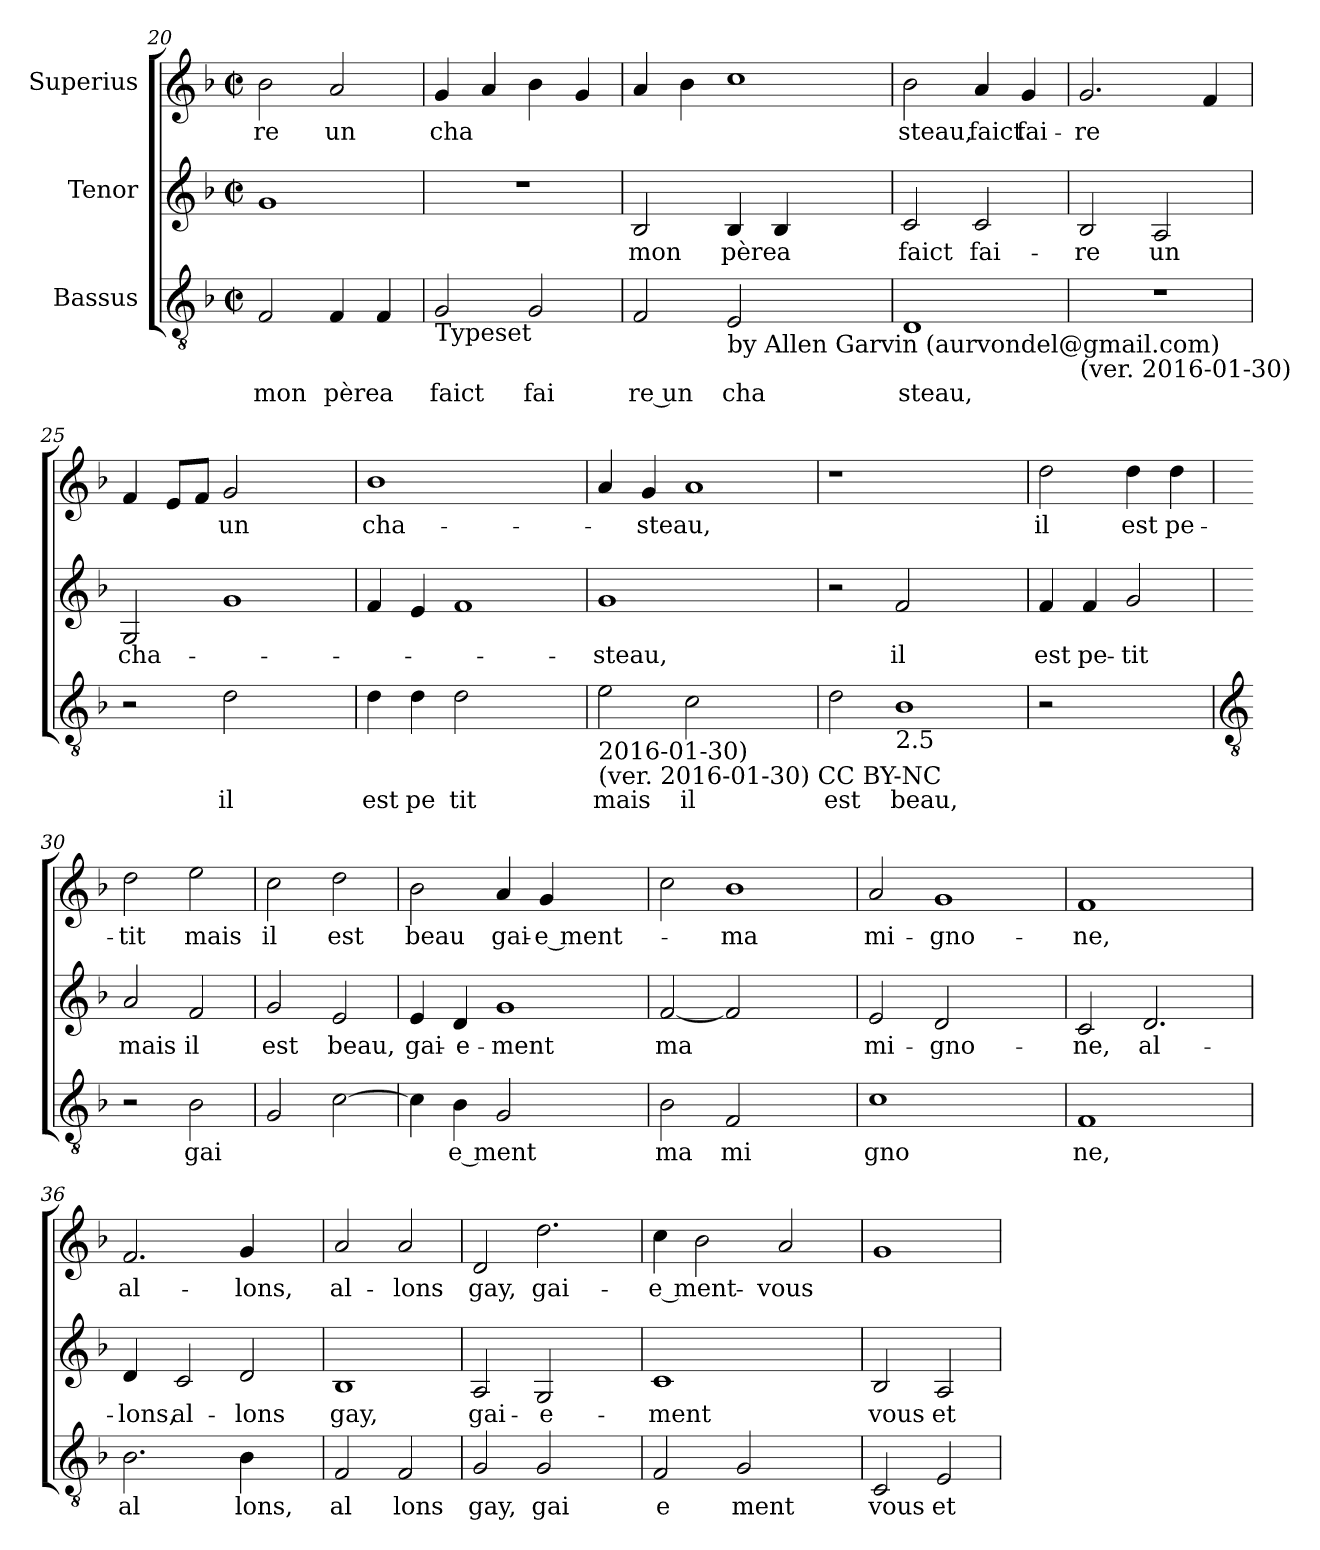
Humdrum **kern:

**kern	**text	**kern	**text	**kern	**text
*part3	*part3	*part2	*part2	*part1	*part1
*staff3	*staff3	*staff2	*staff2	*staff1	*staff1
*I"Bassus	*	*I"Tenor	*	*I"Superius	*
!!LO:LB:g=z
*clefGv2	*	*clefG2	*	*clefG2	*
*k[b-]	*	*k[b-]	*	*k[b-]	*
*F:	*	*F:	*	*F:	*
*M2/2	*	*M2/2	*	*M2/2	*
*met(c|)	*	*met(c|)	*	*met(c|)	*
=20A	=20A	=20A	=20A	=20A	=20A
!	!LO:LY:b	!	!	!	!LO:LY:b
2F/	mon	1g	.	2b-\	re
!	!LO:LY:b	!	!	!	!LO:LY:b
4F/	père	.	.	2a/	un
!	!LO:LY:b	!	!	!	!
4F/	a	.	.	.	.
!!LO:LB:g=z
=21	=21	=21	=21	=21	=21
!LO:TX:b:t=Typeset	!	!	!	!	!
!	!LO:LY:b	!	!	!	!LO:LY:b
2G/	faict	1r	.	4g/	cha
.	.	.	.	4a/	.
!	!LO:LY:b	!	!	!	!
2G/	fai	.	.	4b-\	.
.	.	.	.	4g/	.
!!LO:LB:g=z
=22	=22	=22	=22	=22	=22
!	!LO:LY:b	!	!LO:LY:b	!	!
2F/	re un	2B-/	mon	4a/	.
.	.	.	.	4b-\	.
!LO:TX:b:t=by Allen Garvin (aurvondel@gmail.com)	!	!	!	!	!
!	!LO:LY:b	!	!LO:LY:b	!	!
2E/	cha	4B-/	père	1cc	.
!	!	!	!LO:LY:b	!	!
.	.	4B-/	a	.	.
2ryy	.	2ryy	.	.	.
=23	=23	=23	=23	=23	=23
!	!LO:LY:b	!	!LO:LY:b	!	!LO:LY:b
1D	steau,	2c/	faict	2b-\	steau,
!	!	!	!LO:LY:b	!	!LO:LY:b
.	.	2c/	fai-	4a/	faict
!	!	!	!	!	!LO:LY:b
.	.	.	.	4g/	fai-
=24	=24	=24	=24	=24	=24
!LO:TX:b:t=(ver. 2016-01-30)	!	!	!	!	!
!	!	!	!LO:LY:b	!	!LO:LY:b
1r	.	2B-/	-re	2.g/	-re
!	!	!	!LO:LY:b	!	!
.	.	2A/	un	.	.
.	.	.	.	4f/	.
=25	=25	=25	=25	=25	=25
!	!	!	!LO:LY:b	!	!
2r	.	2G/	cha-	4f/	.
.	.	.	.	8e/L	.
.	.	.	.	8f/J	.
!	!LO:LY:b	!	!	!	!LO:LY:b
2d\	il	1g	.	2g/	un
2ryy	.	.	.	2ryy	.
=26	=26	=26	=26	=26	=26
!	!LO:LY:b	!	!	!	!LO:LY:b
4d\	est	4f/	.	1b-	cha-
!	!LO:LY:b	!	!	!	!
4d\	pe	4e/	.	.	.
!	!LO:LY:b	!	!	!	!
2d\	tit	1f	.	.	.
2ryy	.	.	.	2ryy	.
=27	=27	=27	=27	=27	=27
!LO:TX:b:t=2016-01-30)	!	!	!	!	!
!LO:TX:b:t=(ver. 2016-01-30) CC BY-NC	!	!	!	!	!
!	!LO:LY:b	!	!LO:LY:b	!	!
2e\	mais	1g	-steau,	4a/	.
!	!	!	!	!	!LO:LY:b
.	.	.	.	4g/	-steau,
!	!LO:LY:b	!	!	!	!
2c\	il	.	.	1a	.
2ryy	.	2ryy	.	.	.
=28	=28	=28	=28	=28	=28
!	!LO:LY:b	!	!	!	!
2d\	est	2r	.	1r	.
!LO:TX:b:t=2.5	!	!	!	!	!
!	!LO:LY:b	!	!LO:LY:b	!	!
1B-	beau,	2f/	il	.	.
.	.	2ryy	.	2ryy	.
=29	=29	=29	=29	=29	=29
!	!	!	!LO:LY:b	!	!LO:LY:b
2r	.	4f/	est	2dd\	il
!	!	!	!LO:LY:b	!	!
.	.	4f/	pe-	.	.
!	!	!	!LO:LY:b	!	!LO:LY:b
2ryy	.	2g/	-tit	4dd\	est
!	!	!	!	!	!LO:LY:b
.	.	.	.	4dd\	pe-
!!LO:LB:g=z
=30	=30	=30	=30	=30	=30
*clefGv2	*	*	*	*	*
!	!	!	!LO:LY:b	!	!LO:LY:b
2r	.	2a/	mais	2dd\	-tit
!	!LO:LY:b	!	!LO:LY:b	!	!LO:LY:b
2B-\	gai	2f/	il	2ee\	mais
!!LO:LB:g=z
=31	=31	=31	=31	=31	=31
!	!	!	!LO:LY:b	!	!LO:LY:b
2G/	.	2g/	est	2cc\	il
!	!	!	!LO:LY:b	!	!LO:LY:b
[2c\	.	2e/	beau,	2dd\	est
=32	=32	=32	=32	=32	=32
!	!	!	!LO:LY:b	!	!LO:LY:b
4c\]	.	4e/	gai-	2b-\	beau
!	!LO:LY:b	!	!LO:LY:b	!	!
4B-\	e ment	4d/	-e-	.	.
!	!	!	!LO:LY:b	!	!LO:LY:b
2G/	.	1g	-ment	4a/	gai-
!	!	!	!	!	!LO:LY:b
.	.	.	.	4g/	-e ment-
2ryy	.	.	.	2ryy	.
=33	=33	=33	=33	=33	=33
!	!LO:LY:b	!	!LO:LY:b	!	!
2B-\	ma	[2f/	ma	2cc\	.
!	!LO:LY:b	!	!	!	!LO:LY:b
2F/	mi	2f/]	.	1b-	-ma
2ryy	.	2ryy	.	.	.
=34	=34	=34	=34	=34	=34
!	!LO:LY:b	!	!LO:LY:b	!	!LO:LY:b
1c	gno	2e/	mi-	2a/	mi-
!	!	!	!LO:LY:b	!	!LO:LY:b
.	.	2d/	-gno-	1g	-gno-
2ryy	.	2ryy	.	.	.
=35	=35	=35	=35	=35	=35
!	!LO:LY:b	!	!LO:LY:b	!	!LO:LY:b
1F	ne,	2c/	-ne,	1f	-ne,
!	!	!	!LO:LY:b	!	!
.	.	2.d/	al-	.	.
4ryy	.	.	.	4ryy	.
=36	=36	=36	=36	=36	=36
!	!LO:LY:b	!	!LO:LY:b	!	!LO:LY:b
2.B-\	al	4d/	-lons,	2.f/	al-
!	!	!	!LO:LY:b	!	!
.	.	2c/	al-	.	.
!	!LO:LY:b	!	!LO:LY:b	!	!LO:LY:b
4B-\	lons,	2d/	-lons	4g/	-lons,
4ryy	.	.	.	4ryy	.
=37	=37	=37	=37	=37	=37
!	!LO:LY:b	!	!LO:LY:b	!	!LO:LY:b
2F/	al	1B-	gay,	2a/	al-
!	!LO:LY:b	!	!	!	!LO:LY:b
2F/	lons	.	.	2a/	-lons
=38	=38	=38	=38	=38	=38
!	!LO:LY:b	!	!LO:LY:b	!	!LO:LY:b
2G/	gay,	2A/	gai-	2d/	gay,
!	!LO:LY:b	!	!LO:LY:b	!	!LO:LY:b
2G/	gai	2G/	-e-	2.dd\	gai-
4ryy	.	4ryy	.	.	.
=39	=39	=39	=39	=39	=39
!	!LO:LY:b	!	!LO:LY:b	!	!LO:LY:b
2F/	e	1c	-ment	4cc\	-e ment-
.	.	.	.	2b-\	.
!	!LO:LY:b	!	!	!	!
2G/	ment	.	.	.	.
!	!	!	!	!	!LO:LY:b
.	.	.	.	2a/	-vous
4ryy	.	4ryy	.	.	.
=40	=40	=40	=40	=40	=40
!	!LO:LY:b	!	!LO:LY:b	!	!
2C/	vous	2B-/	vous	1g	.
!	!LO:LY:b	!	!LO:LY:b	!	!
2E/	et	2A/	et	.	.
=	=	=	=	=	=
*-	*-	*-	*-	*-	*-
